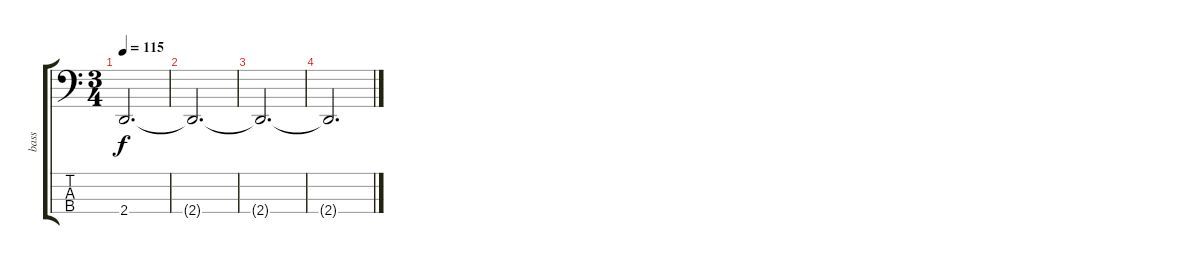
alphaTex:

\track ("bass" "bass") {instrument electricbassfinger}
\staff {score tabs}
\tuning (F2 C2 G1 C1) {hide}
\ts (3 4)
\tempo 115
\clef f4
\ks c
2.4{t}.2{d dy f} |
2.4{t}.2{d} |
2.4{t}.2{d} |
2.4{t}.2{d}
